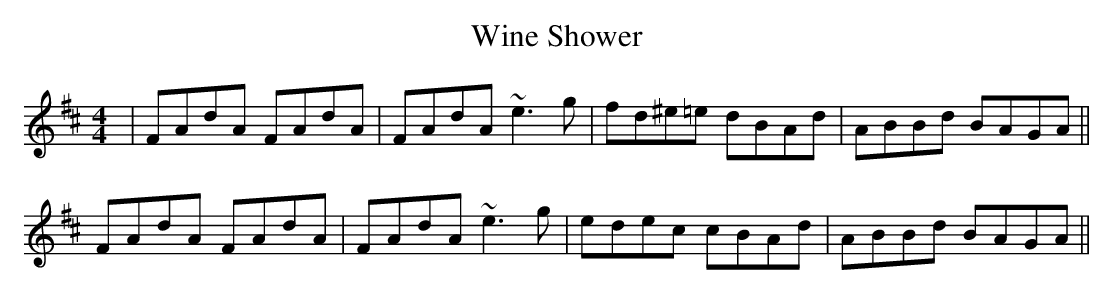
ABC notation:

X:1
T: Wine Shower
M: 4/4
L: 1/8
K: Dmaj
|FAdA FAdA|FAdA ~e3g|fd^e=e dBAd|ABBd BAGA||
FAdA FAdA|FAdA ~e3g|edec cBAd|ABBd BAGA||
